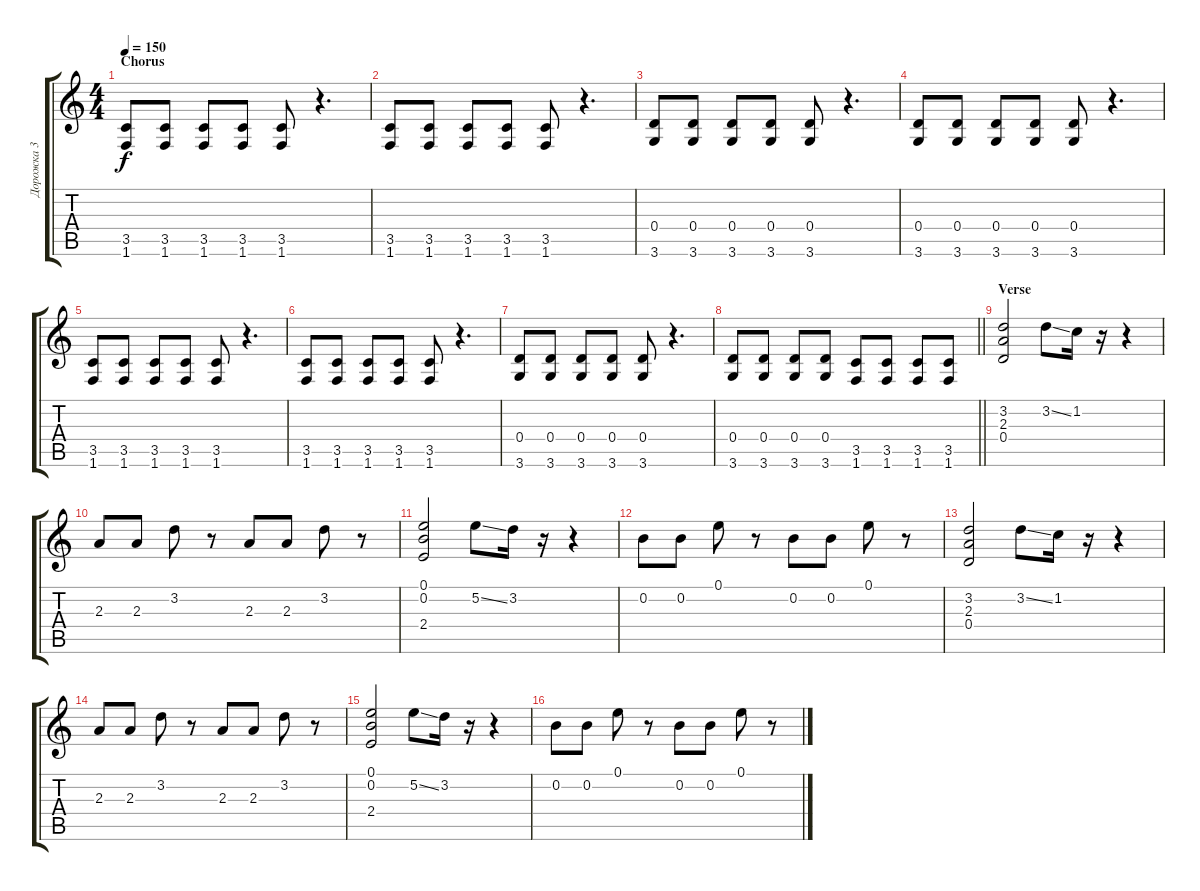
\track ("Дорожка 3" "Дорожка 3") {instrument distortionguitar}
\staff {score tabs}
\tuning (E4 B3 G3 D3 A2 E2) {hide}
\ts (4 4)
\section ("" "Chorus")
\tempo 150
\clef g2
\ks c
(3.5 1.6).8{dy f} (3.5 1.6).8 (3.5 1.6).8 (3.5 1.6).8 (3.5 1.6).8 r.4{d} |
(3.5 1.6).8 (3.5 1.6).8 (3.5 1.6).8 (3.5 1.6).8 (3.5 1.6).8 r.4{d} |
(0.4 3.6).8 (0.4 3.6).8 (0.4 3.6).8 (0.4 3.6).8 (0.4 3.6).8 r.4{d} |
(0.4 3.6).8 (0.4 3.6).8 (0.4 3.6).8 (0.4 3.6).8 (0.4 3.6).8 r.4{d} |
(3.5 1.6).8 (3.5 1.6).8 (3.5 1.6).8 (3.5 1.6).8 (3.5 1.6).8 r.4{d} |
(3.5 1.6).8 (3.5 1.6).8 (3.5 1.6).8 (3.5 1.6).8 (3.5 1.6).8 r.4{d} |
(0.4 3.6).8 (0.4 3.6).8 (0.4 3.6).8 (0.4 3.6).8 (0.4 3.6).8 r.4{d} |
\barLineRight lightlight
(0.4 3.6).8 (0.4 3.6).8 (0.4 3.6).8 (0.4 3.6).8 (3.5 1.6).8 (3.5 1.6).8 (3.5 1.6).8 (3.5 1.6).8 |
\section ("" "Verse")
(3.2 2.3 0.4).2 3.2{ss}.8 1.2.16 r.16 r.4 |
2.3.8 2.3.8 3.2.8 r.8 2.3.8 2.3.8 3.2.8 r.8 |
(0.1 0.2 2.4).2 5.2{ss}.8 3.2.16 r.16 r.4 |
0.2.8 0.2.8 0.1.8 r.8 0.2.8 0.2.8 0.1.8 r.8 |
(3.2 2.3 0.4).2 3.2{ss}.8 1.2.16 r.16 r.4 |
2.3.8 2.3.8 3.2.8 r.8 2.3.8 2.3.8 3.2.8 r.8 |
(0.1 0.2 2.4).2 5.2{ss}.8 3.2.16 r.16 r.4 |
0.2.8 0.2.8 0.1.8 r.8 0.2.8 0.2.8 0.1.8 r.8
